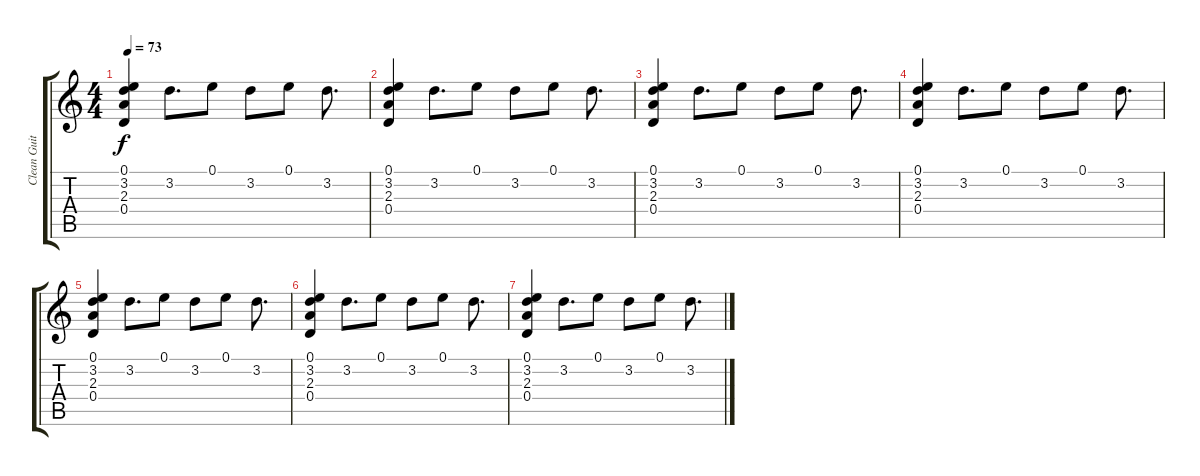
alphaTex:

\track ("Clean Guitar" "Clean Guit") {instrument electricguitarclean}
\staff {score tabs}
\tuning (E4 B3 G3 D3 A2 E2) {hide}
\ts (4 4)
\tempo 73
\clef g2
\ks c
(0.1 3.2 2.3 0.4).4{dy f} 3.2.8{d} 0.1.8 3.2.8 0.1.8 3.2.8{d} |
(0.1 3.2 2.3 0.4).4 3.2.8{d} 0.1.8 3.2.8 0.1.8 3.2.8{d} |
(0.1 3.2 2.3 0.4).4{volume 6} 3.2.8{d} 0.1.8 3.2.8 0.1.8 3.2.8{d} |
(0.1 3.2 2.3 0.4).4{volume 4} 3.2.8{d} 0.1.8 3.2.8 0.1.8 3.2.8{d} |
(0.1 3.2 2.3 0.4).4{volume 2} 3.2.8{d} 0.1.8 3.2.8 0.1.8 3.2.8{d} |
(0.1 3.2 2.3 0.4).4{volume 0} 3.2.8{d} 0.1.8 3.2.8 0.1.8 3.2.8{d} |
(0.1 3.2 2.3 0.4).4{volume 0} 3.2.8{d} 0.1.8 3.2.8 0.1.8 3.2.8{d}
